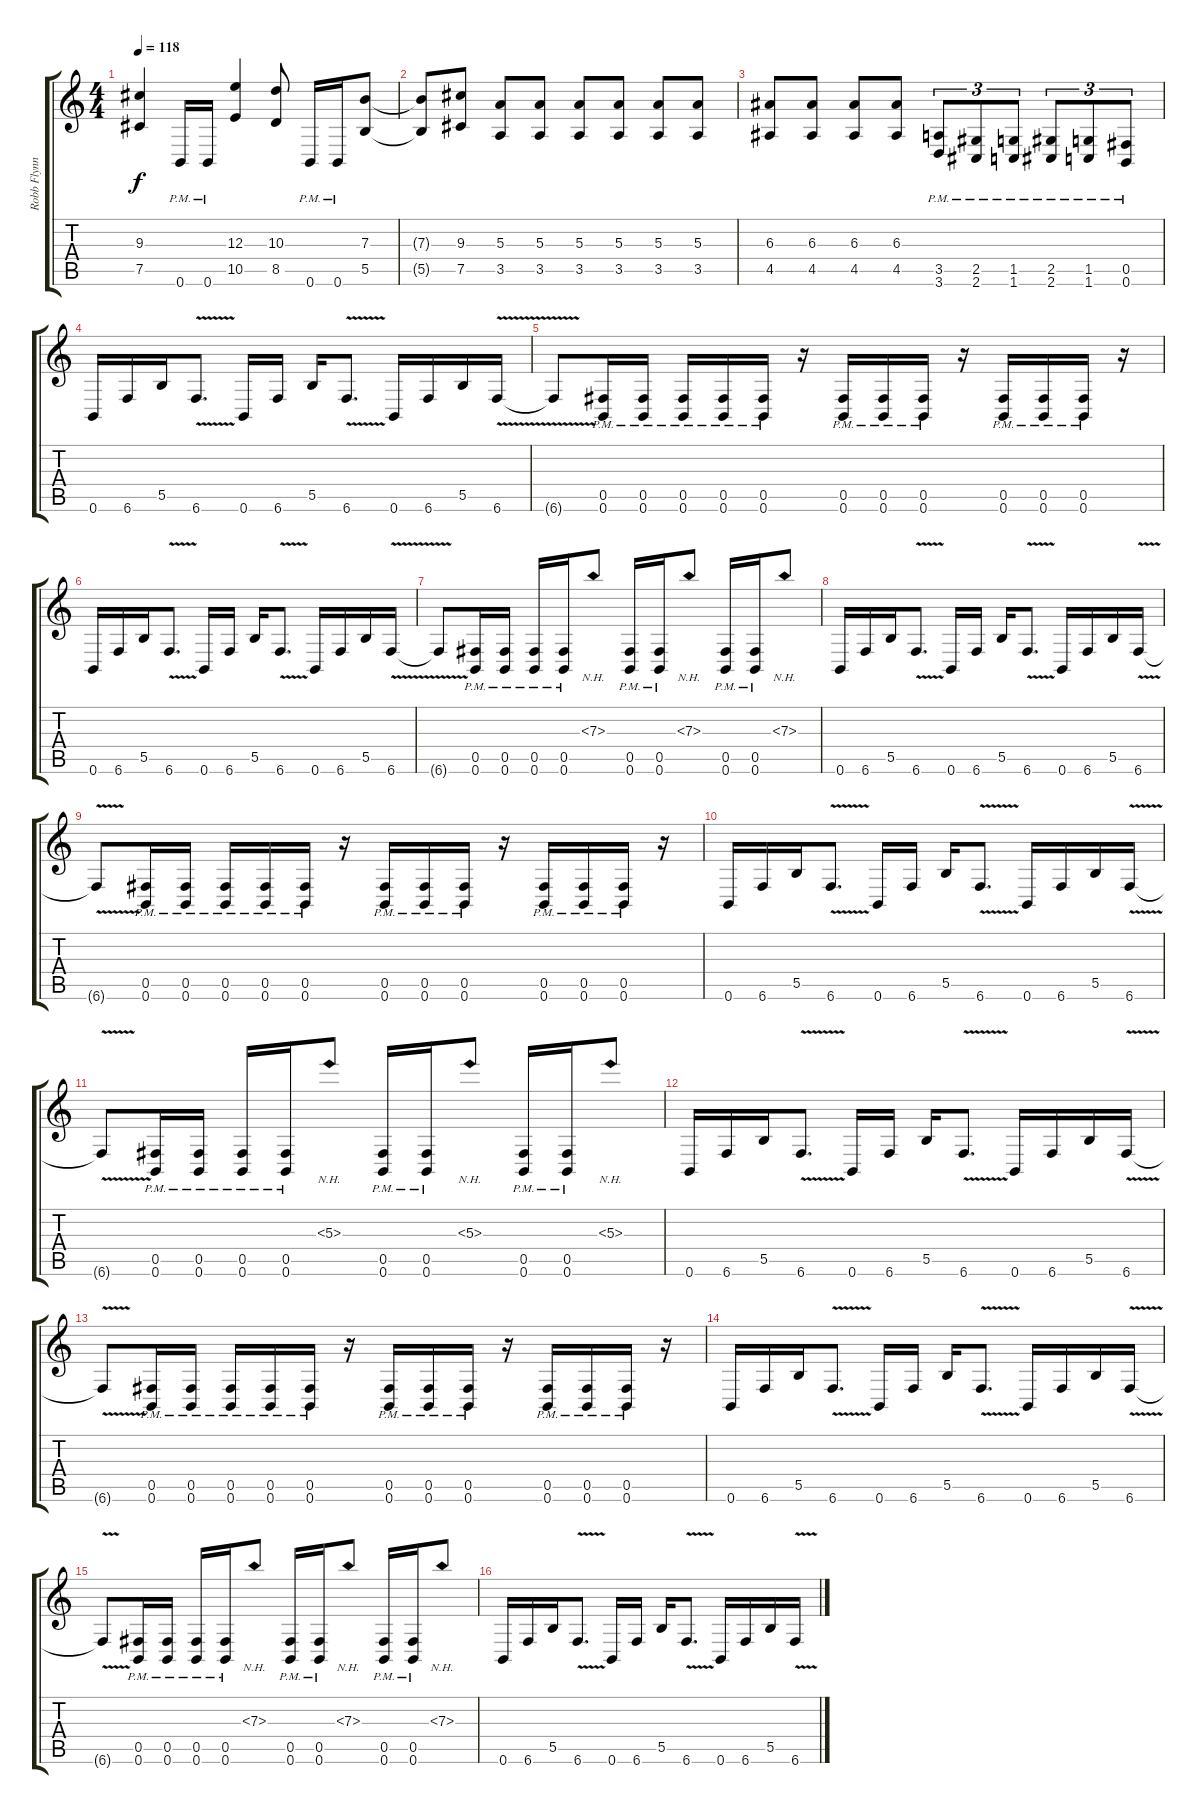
\track ("Robb Flynn" "Robb Flynn") {instrument electricguitarclean}
\staff {score tabs}
\tuning (Db4 Ab3 E3 B2 Gb2 B1) {hide}
\ts (4 4)
\tempo 118
\clef g2
\ks c
(9.3 7.5).4{dy f} 0.6{pm}.16 0.6{pm}.16 (12.3 10.5).4 (10.3 8.5).8 0.6{pm}.16 0.6{pm}.16 (7.3 5.5).8 |
(7.3{t} 5.5{t}).8 (9.3 7.5).8 (5.3 3.5).8 (5.3 3.5).8 (5.3 3.5).8 (5.3 3.5).8 (5.3 3.5).8 (5.3 3.5).8 |
(6.3 4.5).8 (6.3 4.5).8 (6.3 4.5).8 (6.3 4.5).8 (3.5{pm} 3.6{pm}).8{tu (3 2)} (2.5{pm} 2.6{pm}).8{tu (3 2)} (1.5{pm} 1.6{pm}).8{tu (3 2)} (2.5{pm} 2.6{pm}).8{tu (3 2)} (1.5{pm} 1.6{pm}).8{tu (3 2)} (0.5{pm} 0.6{pm}).8{tu (3 2)} |
0.6.16 6.6.16 5.5.16 6.6{v}.8{d} 0.6.16 6.6.16 5.5.16 6.6{v}.8{d} 0.6.16 6.6.16 5.5.16 6.6{v}.16 |
6.6{t}.8 (0.5{pm} 0.6{pm}).16 (0.5{pm} 0.6{pm}).16 (0.5{pm} 0.6{pm}).16 (0.5{pm} 0.6{pm}).16 (0.5{pm} 0.6{pm}).16 r.16 (0.5{pm} 0.6{pm}).16 (0.5{pm} 0.6{pm}).16 (0.5{pm} 0.6{pm}).16 r.16 (0.5{pm} 0.6{pm}).16 (0.5{pm} 0.6{pm}).16 (0.5{pm} 0.6{pm}).16 r.16 |
0.6.16 6.6.16 5.5.16 6.6{v}.8{d} 0.6.16 6.6.16 5.5.16 6.6{v}.8{d} 0.6.16 6.6.16 5.5.16 6.6{v}.16 |
6.6{t}.8 (0.5{pm} 0.6{pm}).16 (0.5{pm} 0.6{pm}).16 (0.5{pm} 0.6{pm}).16 (0.5{pm} 0.6{pm}).16 7.3{nh}.8 (0.5{pm} 0.6{pm}).16 (0.5{pm} 0.6{pm}).16 7.3{nh}.8 (0.5{pm} 0.6{pm}).16 (0.5{pm} 0.6{pm}).16 7.3{nh}.8 |
0.6.16 6.6.16 5.5.16 6.6{v}.8{d} 0.6.16 6.6.16 5.5.16 6.6{v}.8{d} 0.6.16 6.6.16 5.5.16 6.6{v}.16 |
6.6{t}.8 (0.5{pm} 0.6{pm}).16 (0.5{pm} 0.6{pm}).16 (0.5{pm} 0.6{pm}).16 (0.5{pm} 0.6{pm}).16 (0.5{pm} 0.6{pm}).16 r.16 (0.5{pm} 0.6{pm}).16 (0.5{pm} 0.6{pm}).16 (0.5{pm} 0.6{pm}).16 r.16 (0.5{pm} 0.6{pm}).16 (0.5{pm} 0.6{pm}).16 (0.5{pm} 0.6{pm}).16 r.16 |
0.6.16 6.6.16 5.5.16 6.6{v}.8{d} 0.6.16 6.6.16 5.5.16 6.6{v}.8{d} 0.6.16 6.6.16 5.5.16 6.6{v}.16 |
6.6{t}.8 (0.5{pm} 0.6{pm}).16 (0.5{pm} 0.6{pm}).16 (0.5{pm} 0.6{pm}).16 (0.5{pm} 0.6{pm}).16 5.3{nh}.8 (0.5{pm} 0.6{pm}).16 (0.5{pm} 0.6{pm}).16 5.3{nh}.8 (0.5{pm} 0.6{pm}).16 (0.5{pm} 0.6{pm}).16 5.3{nh}.8 |
0.6.16 6.6.16 5.5.16 6.6{v}.8{d} 0.6.16 6.6.16 5.5.16 6.6{v}.8{d} 0.6.16 6.6.16 5.5.16 6.6{v}.16 |
6.6{t}.8 (0.5{pm} 0.6{pm}).16 (0.5{pm} 0.6{pm}).16 (0.5{pm} 0.6{pm}).16 (0.5{pm} 0.6{pm}).16 (0.5{pm} 0.6{pm}).16 r.16 (0.5{pm} 0.6{pm}).16 (0.5{pm} 0.6{pm}).16 (0.5{pm} 0.6{pm}).16 r.16 (0.5{pm} 0.6{pm}).16 (0.5{pm} 0.6{pm}).16 (0.5{pm} 0.6{pm}).16 r.16 |
0.6.16 6.6.16 5.5.16 6.6{v}.8{d} 0.6.16 6.6.16 5.5.16 6.6{v}.8{d} 0.6.16 6.6.16 5.5.16 6.6{v}.16 |
6.6{t}.8 (0.5{pm} 0.6{pm}).16 (0.5{pm} 0.6{pm}).16 (0.5{pm} 0.6{pm}).16 (0.5{pm} 0.6{pm}).16 7.3{nh}.8 (0.5{pm} 0.6{pm}).16 (0.5{pm} 0.6{pm}).16 7.3{nh}.8 (0.5{pm} 0.6{pm}).16 (0.5{pm} 0.6{pm}).16 7.3{nh}.8 |
0.6.16 6.6.16 5.5.16 6.6{v}.8{d} 0.6.16 6.6.16 5.5.16 6.6{v}.8{d} 0.6.16 6.6.16 5.5.16 6.6{v}.16
